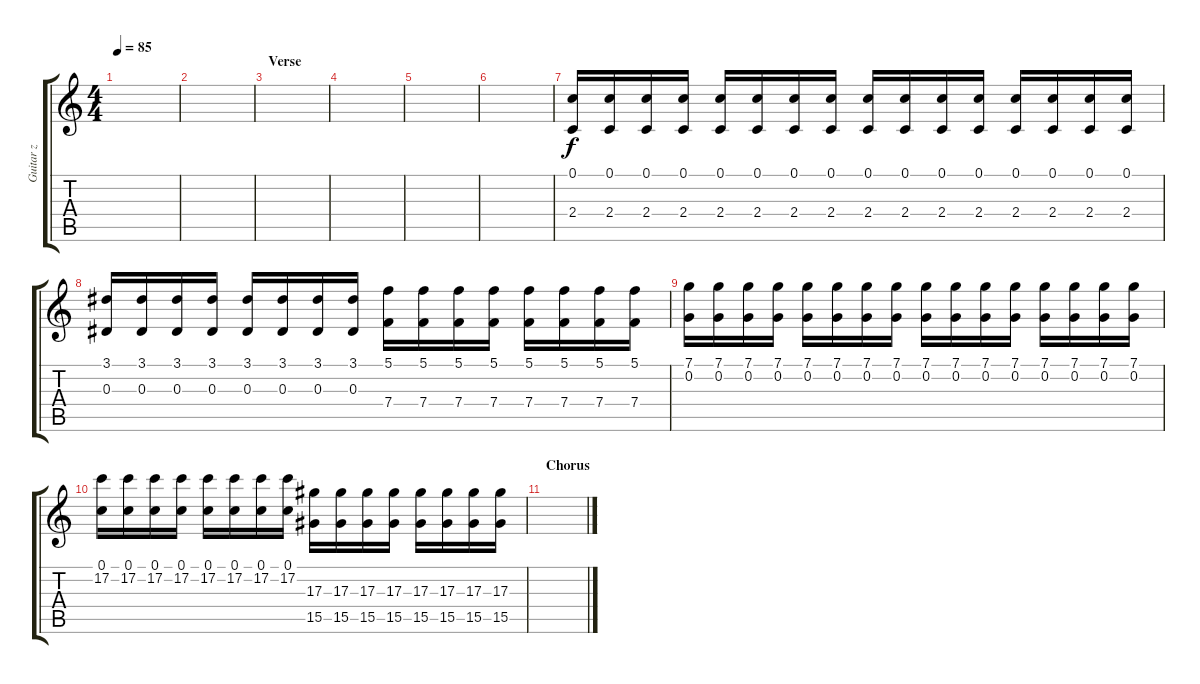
\track ("Guitar z" "Guitar z") {instrument distortionguitar}
\staff {score tabs}
\tuning (C4 G3 Eb3 Bb2 F2 C2) {hide}
\ts (4 4)
\tempo 85
\clef g2
\ks c
|
|
\section ("" "Verse")
|
|
|
|
(0.1 2.4).16 (0.1 2.4).16 (0.1 2.4).16 (0.1 2.4).16 (0.1 2.4).16 (0.1 2.4).16 (0.1 2.4).16 (0.1 2.4).16 (0.1 2.4).16 (0.1 2.4).16 (0.1 2.4).16 (0.1 2.4).16 (0.1 2.4).16 (0.1 2.4).16 (0.1 2.4).16 (0.1 2.4).16 |
(3.1 0.3).16 (3.1 0.3).16 (3.1 0.3).16 (3.1 0.3).16 (3.1 0.3).16 (3.1 0.3).16 (3.1 0.3).16 (3.1 0.3).16 (5.1 7.4).16 (5.1 7.4).16 (5.1 7.4).16 (5.1 7.4).16 (5.1 7.4).16 (5.1 7.4).16 (5.1 7.4).16 (5.1 7.4).16 |
(7.1 0.2).16 (7.1 0.2).16 (7.1 0.2).16 (7.1 0.2).16 (7.1 0.2).16 (7.1 0.2).16 (7.1 0.2).16 (7.1 0.2).16 (7.1 0.2).16 (7.1 0.2).16 (7.1 0.2).16 (7.1 0.2).16 (7.1 0.2).16 (7.1 0.2).16 (7.1 0.2).16 (7.1 0.2).16 |
(0.1 17.2).16 (0.1 17.2).16 (0.1 17.2).16 (0.1 17.2).16 (0.1 17.2).16 (0.1 17.2).16 (0.1 17.2).16 (0.1 17.2).16 (17.3 15.5).16 (17.3 15.5).16 (17.3 15.5).16 (17.3 15.5).16 (17.3 15.5).16 (17.3 15.5).16 (17.3 15.5).16 (17.3 15.5).16 |
\section ("" "Chorus")
